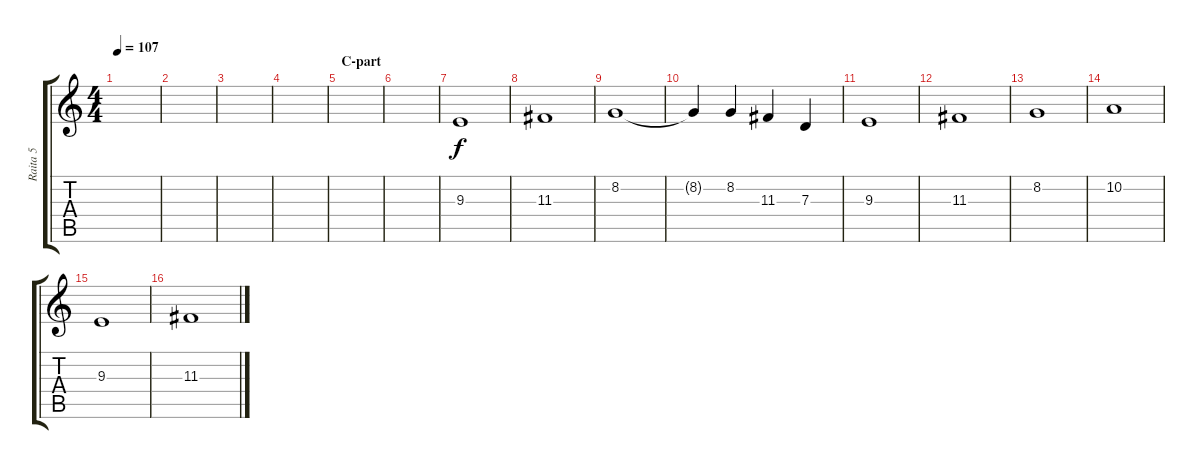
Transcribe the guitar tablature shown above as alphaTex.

\track ("Raita 5" "Raita 5") {instrument stringensemble1}
\staff {score tabs}
\tuning (E4 B3 G3 D3 A2 E2) {hide}
\ts (4 4)
\tempo 107
\clef g2
\ks c
|
|
|
|
\section ("" "C-part")
|
|
9.3.1 |
11.3.1 |
8.2.1 |
8.2{t}.4 8.2.4 11.3.4 7.3.4 |
9.3.1 |
11.3.1 |
8.2.1 |
10.2.1 |
9.3.1 |
11.3.1
